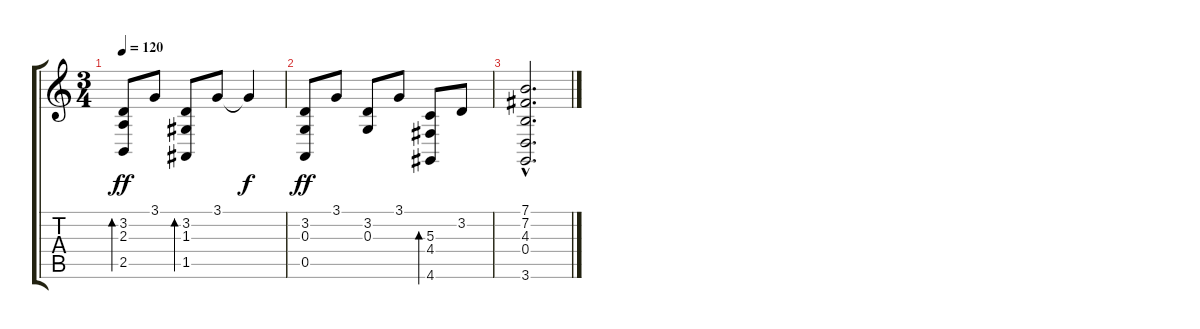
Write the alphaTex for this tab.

\track "" {instrument stringensemble2}
\staff {score tabs}
\tuning (E4 B3 G3 D3 A2 E2) {hide}
\ts (3 4)
\tempo 120
\clef g2
\ks c
(3.2 2.3 2.5).8{bd 120 dy ff} 3.1.8 (3.2 1.3 1.5).8{bd 120} 3.1.8 3.1{t}.4{dy f} |
(3.2 0.3 0.5).8{dy ff} 3.1.8 (3.2 0.3).8 3.1.8 (5.3 4.4 4.6).8{bd 120} 3.2.8 |
(7.1{hac} 7.2{hac} 4.3{hac} 0.4{hac} 3.6{hac}).2{d}
